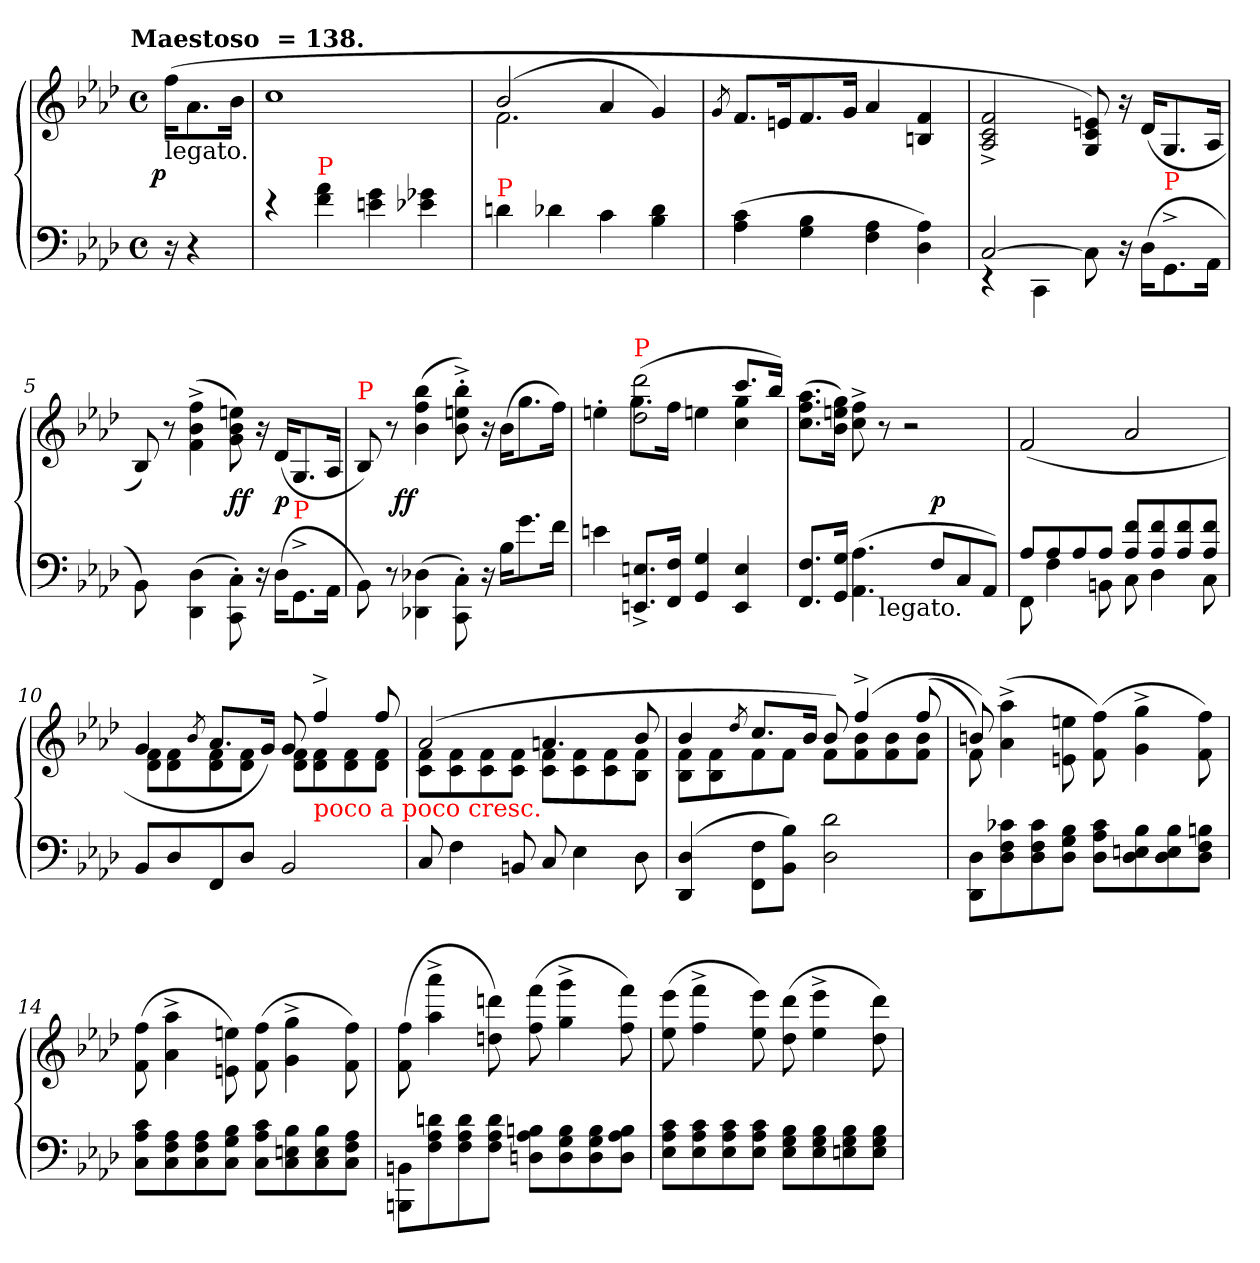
**kern	**kern	**dynam
*part1	*part1	*part1
*staff2	*staff1	*staff1/2
*clefF4	*clefG2	*
*k[b-e-a-d-]	*k[b-e-a-d-]	*
*f:	*f:	*
!!LO:TX:omd:t=Maestoso &nbsp;=&nbsp;138.
*M4/4	*M4/4	*
*met(c)	*met(c)	*
*MM138	*MM138	*
=	=	=
!	!LO:TX:b:t=legato.	!
!	!	!LO:DY:rj
16r	(>16ff!\KL	p
4r	8.a-!\	.
.	16b-!\Jk	.
=1	=1	=1
4re	1cc!	.
!LO:TX:a:color=red:t=P	!	!
4a-!\ 4f!\	.	.
4g!\ 4en!\	.	.
4g-X!\ 4e-X!\	.	.
=2	=2	=2
*	*^	*
!LO:TX:a:color=red:t=P	!	!	!
4dn!\	(>2b-!	2.f!	.
4d-X!\	.	.	.
4c!\	4a-!	.	.
4d-!\ 4B-!\	4g!)	4ryy	.
*	*v	*v	*
=3	=3	=3
.	8qg!/	.
(>4c! 4A-!	8.f!L	.
.	16en!k	.
4B-! 4G!	8.f!	.
.	16g!Jk	.
4A-! 4F!	4a-!	.
4A-! 4D-!)	4f! 4Bn!	.
=4	=4	=4
*^	*	*
[2C!	4rEE	2f!^> 2c!^> 2A-!^>	.
.	4CC!	.	.
2ryy	8C!\]	8en! 8c! 8G!)	.
.	16r	16r	.
.	(<16D-!\KL	(>16d-!\KL	.
!	!LO:TX:a:color=red:t=P	!	!
.	8.GG^>!\	8.G!/	.
.	16AA-!\Jk	16A-!/Jk	.
*v	*v	*	*
=5	=5	=5
8BB-!\)	8B-!/)	.
8ryy	8r	.
(>4D-!\ 4DD-!\	(>4ff!^< 4b-!^< 4f!^<	.
8C!'>\ 8CC!'>\)	8een! 8b-! 8g!)	ff
16r	16r	.
(<16D-!KL	(>16d-!KL	p
!LO:TX:a:color=red:t=P	!	!
8.GG^>!\	8.G!/	.
16AA-!\Jk	16A-!/Jk	.
=6	=6	=6
!	!LO:TX:a:color=red:t=P	!
8BB-!\)	8B-!/)	.
8r	8r	.
!	!	!LO:DY:rj
(>4D-X!\ 4DD-X!\	(>4bb-! 4ff! 4b-!	ff
8C!'>\ 8CC!'>\)	8bb-!'>^< 8een!'>^< 8b-!'>^<)	.
16r	16r	.
16B-!\KL	(>16b-!\KL	.
8.g!\	8.gg!\	.
16f!Jk	16ff!Jk)	.
=7	=7	=7
*	*^	*
4en!	4ryy	4een'>!	.
!	!LO:TX:a:color=red:t=P	!	!
8.En!^< 8.EEn!^<L	(>2ddd-!\ 2dd-!\	8.gg!\L	.
16F! 16FF!Jk	.	16ff!\Jk	.
4G! 4GG!	.	4een!	.
4E! 4EE!	8.ccc!L	4gg! 4cc!	.
.	16bb-!Jk)	.	.
=8	=8	=8	=8
*^	*	*	*
8.F! 8.FF!L	4.ryy	(>8.aa-!\ 8.ff!\ 8.cc!\L	2ryy	.
16G! 16GG!Jk	.	16gg!\ 16een!\ 16b-!\Jk)	.	.
(>4.A-!\ 4.AA-!\	.	8ff!^< 8cc!^<	.	.
!	!LO:TX:b:t=legato.	!	!	!
.	2ryy	8r	.	.
.	.	2r	8ryy	.
8F!L	.	.	4.ryy	p
8C!	.	.	.	.
8AA-!J)	8ryy	.	.	.
*	*	*v	*v	*
=9	=9	=9	=9
8A-!L	8FF!	(>2f!	.
8A-!	4F!	.	.
8A-!	.	.	.
8A-!J	8BBn!	.	.
8f! 8A-!L	8C!	2a-!	.
8f! 8A-!	4D-!	.	.
8f! 8A-!	.	.	.
8f! 8A-!J	8C!	.	.
*v	*v	*	*
=10	=10	=10
*	*^	*
8BB-!L	4g!	8f!\ 8d-!\L	.
8D-!	.	8f!\ 8d-!\	.
.	8qb-!/	.	.
8FF!	8.a-!L	8f!\ 8d-!\	.
8D-!J	.	8f!\ 8d-!\J	.
.	16g!Jk)	.	.
2BB-!	8g!	8f!\ 8d-!\L	.
!	!LO:TX:b:color=red:t=poco a poco cresc.	!	!
.	4ff^>!	8f!\ 8d-!\	.
.	.	8f!\ 8d-!\	.
.	8ff!	8f!\ 8d-!\J	.
=11	=11	=11	=11
8C!	(>2a-!	8f!\ 8c!\L	.
4F!	.	8f!\ 8c!\	.
.	.	8f!\ 8c!\	.
8BBn!	.	8f!\ 8c!\J	.
8C!	4.an!	8f!\ 8c!\L	.
4E-!	.	8f!\ 8c!\	.
.	.	8f!\ 8c!\	.
8D-!	8b-!	8f!\ 8B-!\J	.
=12	=12	=12	=12
(>4D-! 4DD-!	4b-!	8f!\ 8B-!\L	.
.	.	8f!\ 8B-!\	.
.	8qdd-!/	.	.
8F!\ 8FF!\L	8.cc!L	8f!\	.
8B-!\ 8BB-!\J)	.	8f!\J	.
.	16b-!Jk	.	.
2d-! 2D-!	8b-!)	8f!\L	.
.	(>4ff^>!	8b-!\ 8f!\	.
.	.	8b-!\ 8f!\	.
.	(>8ff!	8b-!\ 8f!\J	.
=13	=13	=13	=13
8D-!\ 8DD-!\L	8bn!))	8f!	.
8c-X!\ 8F!\ 8D-!\	8ryy	(>4aa-!^> 4a-!^>	.
8c-!\ 8F!\ 8D-!\	2ryy	.	.
8B-! 8G! 8D-!J	.	8een!\ 8en!\	.
8c-!\ 8A-!\ 8D-!\L	.	(>8ff! 8f!)	.
8B-!\ 8En!\ 8D-!\	.	4gg!^> 4g!^>	.
8B-! 8E! 8D-!	4ryy	.	.
8Bn!\ 8F!\ 8D-!\J	.	8ff! 8f!)	.
*	*v	*v	*
=14	=14	=14
8c!\ 8A-!\ 8C!\L	(>8ff! 8f!	.
8A-!\ 8F!\ 8C!\	4aa-!^> 4a-!^>	.
8A-!\ 8F!\ 8C!\	.	.
8B-!\ 8G!\ 8C!\J	8een!\ 8en!\)	.
8c!\ 8A-!\ 8C!\L	(>8ff! 8f!	.
8B-!\ 8En!\ 8C!\	4gg!^> 4g!^>	.
8B-!\ 8E!\ 8C!\	.	.
8A-!\ 8F!\ 8C!\J	8ff! 8f!)	.
=15	=15	=15
8BBn!\ 8BBBn!\L	(>8ff! 8f!	.
8dn!\ 8A-!\ 8F!\	4aaa-!^< 4aa-!^<	.
8d!\ 8A-!\ 8F!\	.	.
8d!\ 8A-!\ 8F!\J	8dddn! 8ddn!)	.
8Bn!\ 8A-!\ 8Dn!\L	(>8fff! 8ff!	.
8B!\ 8G!\ 8D!\	4ggg!^< 4gg!^<	.
8B!\ 8G!\ 8D!\	.	.
8B!\ 8A-!\ 8D!\J	8fff! 8ff!)	.
=16	=16	=16
8c!\ 8A-!\ 8E-!\L	(>8eee-! 8ee-!	.
8c!\ 8A-!\ 8E-!\	4fff!^< 4ff!^<	.
8c!\ 8A-!\ 8E-!\	.	.
8c!\ 8A-!\ 8E-!\J	8eee-! 8ee-!)	.
8B-!\ 8G!\ 8E-!\L	(>8ddd-! 8dd-!	.
8B-!\ 8G!\ 8E-!\	4eee-!^< 4ee-!^<	.
8B-!\ 8G!\ 8En!\	.	.
8B-!\ 8G!\ 8E!\J	8ddd-! 8dd-!)	.
=	=	=
*-	*-	*-
